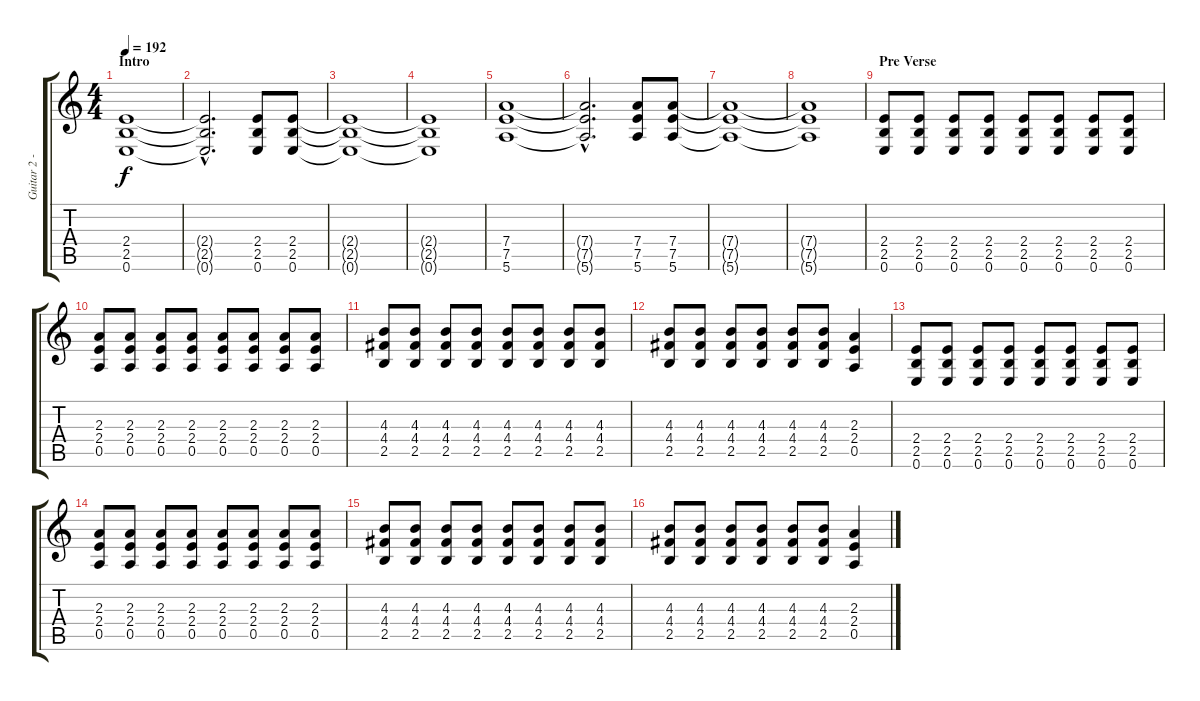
\track ("Guitar 2 - Distortion" "Guitar 2 -") {instrument distortionguitar}
\staff {score tabs}
\tuning (E4 B3 G3 D3 A2 E2) {hide}
\ts (4 4)
\section ("" "Intro")
\tempo 192
\clef g2
\ks c
(2.4 2.5 0.6).1{dy f instrument distortionguitar} |
(2.4{hac t} 2.5{hac t} 0.6{hac t}).2{d} (2.4 2.5 0.6).8 (2.4 2.5 0.6).8 |
(2.4{t} 2.5{t} 0.6{t}).1 |
(2.4{t} 2.5{t} 0.6{t}).1 |
(7.4 7.5 5.6).1 |
(7.4{hac t} 7.5{hac t} 5.6{hac t}).2{d} (7.4 7.5 5.6).8 (7.4 7.5 5.6).8 |
(7.4{t} 7.5{t} 5.6{t}).1 |
(7.4{t} 7.5{t} 5.6{t}).1 |
\section ("" "Pre Verse")
(2.4 2.5 0.6).8 (2.4 2.5 0.6).8 (2.4 2.5 0.6).8 (2.4 2.5 0.6).8 (2.4 2.5 0.6).8 (2.4 2.5 0.6).8 (2.4 2.5 0.6).8 (2.4 2.5 0.6).8 |
(2.3 2.4 0.5).8 (2.3 2.4 0.5).8 (2.3 2.4 0.5).8 (2.3 2.4 0.5).8 (2.3 2.4 0.5).8 (2.3 2.4 0.5).8 (2.3 2.4 0.5).8 (2.3 2.4 0.5).8 |
(4.3 4.4 2.5).8 (4.3 4.4 2.5).8 (4.3 4.4 2.5).8 (4.3 4.4 2.5).8 (4.3 4.4 2.5).8 (4.3 4.4 2.5).8 (4.3 4.4 2.5).8 (4.3 4.4 2.5).8 |
(4.3 4.4 2.5).8 (4.3 4.4 2.5).8 (4.3 4.4 2.5).8 (4.3 4.4 2.5).8 (4.3 4.4 2.5).8 (4.3 4.4 2.5).8 (2.3 2.4 0.5).4 |
(2.4 2.5 0.6).8 (2.4 2.5 0.6).8 (2.4 2.5 0.6).8 (2.4 2.5 0.6).8 (2.4 2.5 0.6).8 (2.4 2.5 0.6).8 (2.4 2.5 0.6).8 (2.4 2.5 0.6).8 |
(2.3 2.4 0.5).8 (2.3 2.4 0.5).8 (2.3 2.4 0.5).8 (2.3 2.4 0.5).8 (2.3 2.4 0.5).8 (2.3 2.4 0.5).8 (2.3 2.4 0.5).8 (2.3 2.4 0.5).8 |
(4.3 4.4 2.5).8 (4.3 4.4 2.5).8 (4.3 4.4 2.5).8 (4.3 4.4 2.5).8 (4.3 4.4 2.5).8 (4.3 4.4 2.5).8 (4.3 4.4 2.5).8 (4.3 4.4 2.5).8 |
(4.3 4.4 2.5).8 (4.3 4.4 2.5).8 (4.3 4.4 2.5).8 (4.3 4.4 2.5).8 (4.3 4.4 2.5).8 (4.3 4.4 2.5).8 (2.3 2.4 0.5).4
